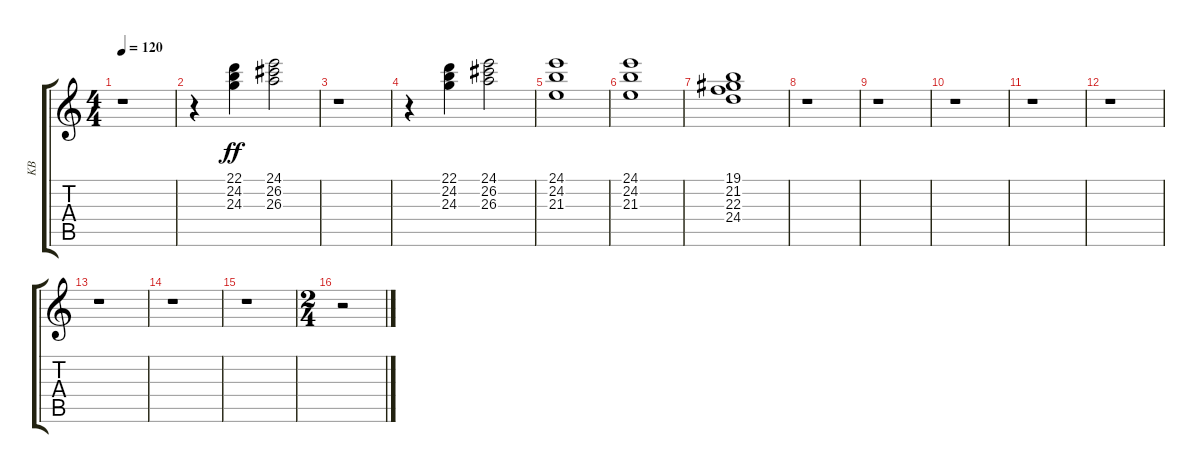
\track ("KB         (GS) " "KB        ") {instrument acousticgrandpiano}
\staff {score tabs}
\tuning (E4 B3 G3 D3 A2 E2) {hide}
\ts (4 4)
\tempo 120
\clef g2
\ks c
r.1{dy ff} |
r.4 (22.1 24.2 24.3).4 (24.1 26.2 26.3).2 |
r.1 |
r.4 (22.1 24.2 24.3).4 (24.1 26.2 26.3).2 |
(24.1 24.2 21.3).1 |
(24.1 24.2 21.3).1 |
(19.1 21.2 22.3 24.4).1 |
r.1 |
r.1 |
r.1 |
r.1 |
r.1 |
r.1 |
r.1 |
r.1 |
\ts (2 4)
r.2
